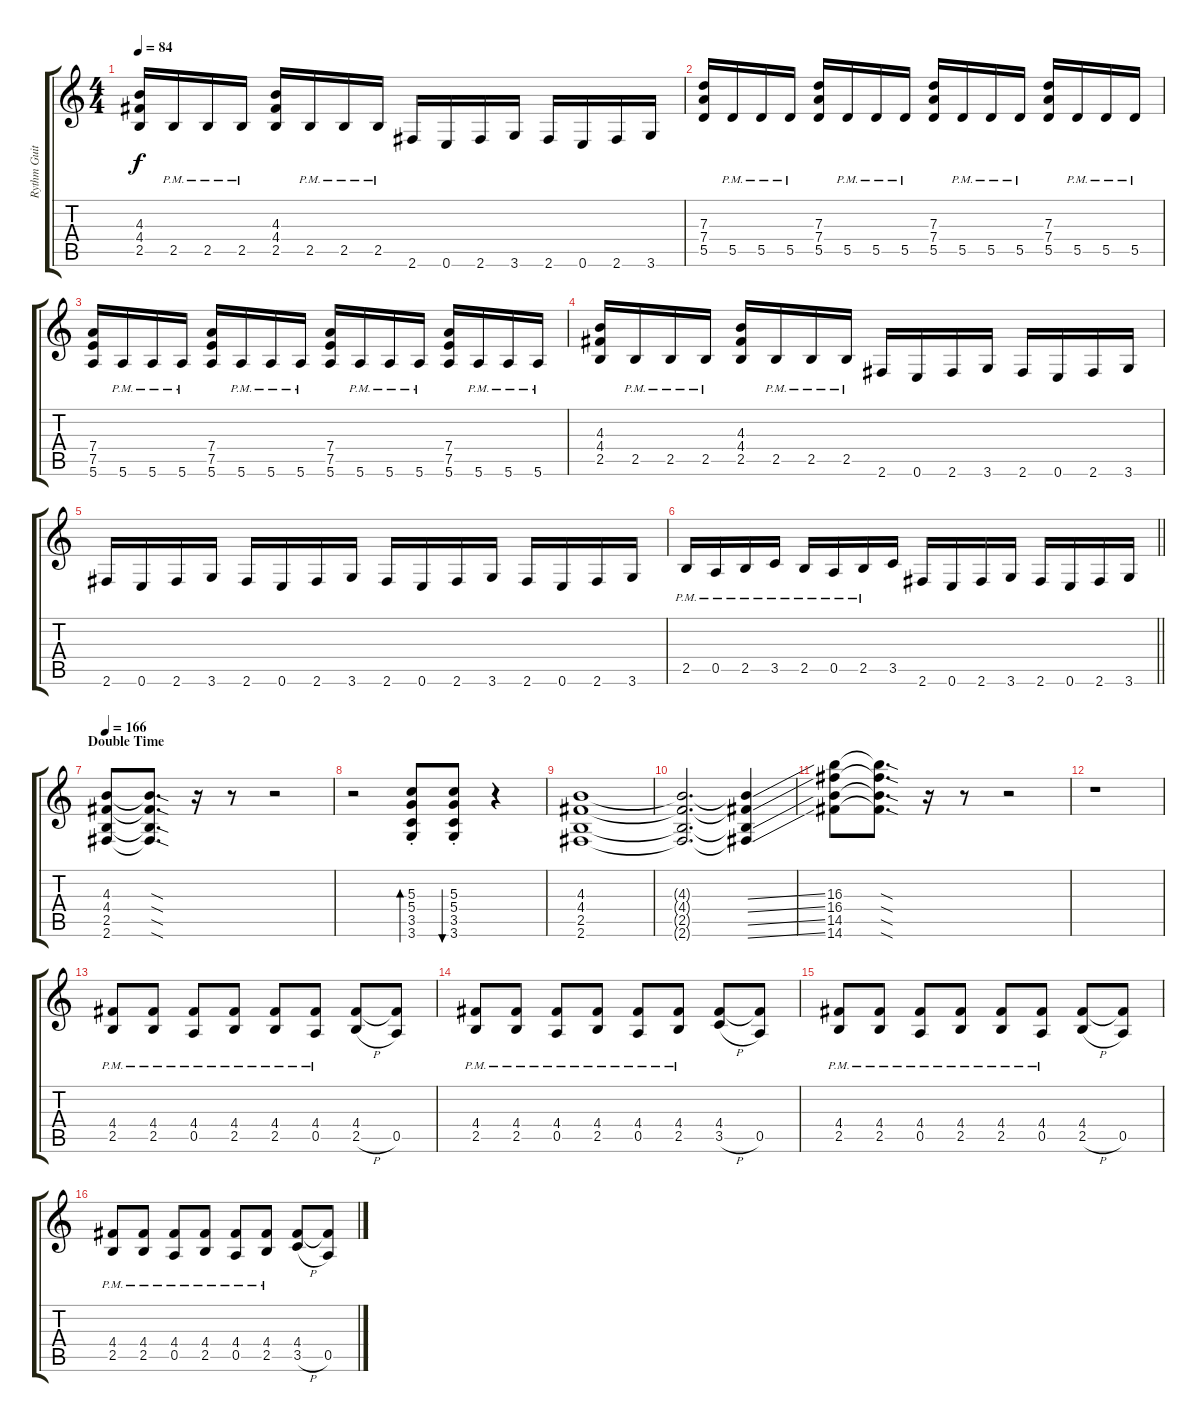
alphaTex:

\track ("Rythm Guitar 2" "Rythm Guit") {instrument distortionguitar}
\staff {score tabs}
\tuning (E4 B3 G3 D3 A2 E2) {hide}
\ts (4 4)
\tempo 84
\clef g2
\ks c
(4.3 4.4 2.5).16{dy f} 2.5{pm}.16 2.5{pm}.16 2.5{pm}.16 (4.3 4.4 2.5).16 2.5{pm}.16 2.5{pm}.16 2.5{pm}.16 2.6.16 0.6.16 2.6.16 3.6.16 2.6.16 0.6.16 2.6.16 3.6.16 |
(7.3 7.4 5.5).16 5.5{pm}.16 5.5{pm}.16 5.5{pm}.16 (7.3 7.4 5.5).16 5.5{pm}.16 5.5{pm}.16 5.5{pm}.16 (7.3 7.4 5.5).16 5.5{pm}.16 5.5{pm}.16 5.5{pm}.16 (7.3 7.4 5.5).16 5.5{pm}.16 5.5{pm}.16 5.5{pm}.16 |
(7.4 7.5 5.6).16 5.6{pm}.16 5.6{pm}.16 5.6{pm}.16 (7.4 7.5 5.6).16 5.6{pm}.16 5.6{pm}.16 5.6{pm}.16 (7.4 7.5 5.6).16 5.6{pm}.16 5.6{pm}.16 5.6{pm}.16 (7.4 7.5 5.6).16 5.6{pm}.16 5.6{pm}.16 5.6{pm}.16 |
(4.3 4.4 2.5).16 2.5{pm}.16 2.5{pm}.16 2.5{pm}.16 (4.3 4.4 2.5).16 2.5{pm}.16 2.5{pm}.16 2.5{pm}.16 2.6.16 0.6.16 2.6.16 3.6.16 2.6.16 0.6.16 2.6.16 3.6.16 |
2.6.16 0.6.16 2.6.16 3.6.16 2.6.16 0.6.16 2.6.16 3.6.16 2.6.16 0.6.16 2.6.16 3.6.16 2.6.16 0.6.16 2.6.16 3.6.16 |
\barLineRight lightlight
2.5{pm}.16 0.5{pm}.16 2.5{pm}.16 3.5{pm}.16 2.5{pm}.16 0.5{pm}.16 2.5{pm}.16 3.5.16 2.6.16 0.6.16 2.6.16 3.6.16 2.6.16 0.6.16 2.6.16 3.6.16 |
\section ("" "Double Time")
\tempo 166
(4.3 4.4 2.5 2.6).8{volume 10} (4.3{sod t} 4.4{sod t} 2.5{sod t} 2.6{sod t}).8{d} r.16 r.8 r.2 |
r.2 (5.3{st} 5.4{st} 3.5{st} 3.6{st}).8{bd 60} (5.3{st} 5.4{st} 3.5{st} 3.6{st}).8{bu 60} r.4 |
(4.3 4.4 2.5 2.6).1 |
(4.3{t} 4.4{t} 2.5{t} 2.6{t}).2{d} (4.3{ss t} 4.4{ss t} 2.5{ss t} 2.6{ss t}).4 |
(16.3 16.4 14.5 14.6).8 (16.3{sod t} 16.4{sod t} 14.5{sod t} 14.6{sod t}).8{d} r.16 r.8 r.2 |
r.1 |
(4.4{pm} 2.5{pm}).8 (4.4{pm} 2.5{pm}).8 (4.4{pm} 0.5{pm}).8 (4.4{pm} 2.5{pm}).8 (4.4{pm} 2.5{pm}).8 (4.4{pm} 0.5{pm}).8 (4.4 2.5{h}).8 (4.4{t} 0.5).8 |
(4.4{pm} 2.5{pm}).8 (4.4{pm} 2.5{pm}).8 (4.4{pm} 0.5{pm}).8 (4.4{pm} 2.5{pm}).8 (4.4{pm} 0.5{pm}).8 (4.4{pm} 2.5{pm}).8 (4.4 3.5{h}).8 (4.4{t} 0.5).8 |
(4.4{pm} 2.5{pm}).8 (4.4{pm} 2.5{pm}).8 (4.4{pm} 0.5{pm}).8 (4.4{pm} 2.5{pm}).8 (4.4{pm} 2.5{pm}).8 (4.4{pm} 0.5{pm}).8 (4.4 2.5{h}).8 (4.4{t} 0.5).8 |
(4.4{pm} 2.5{pm}).8 (4.4{pm} 2.5{pm}).8 (4.4{pm} 0.5{pm}).8 (4.4{pm} 2.5{pm}).8 (4.4{pm} 0.5{pm}).8 (4.4{pm} 2.5{pm}).8 (4.4 3.5{h}).8 (4.4{t} 0.5).8
